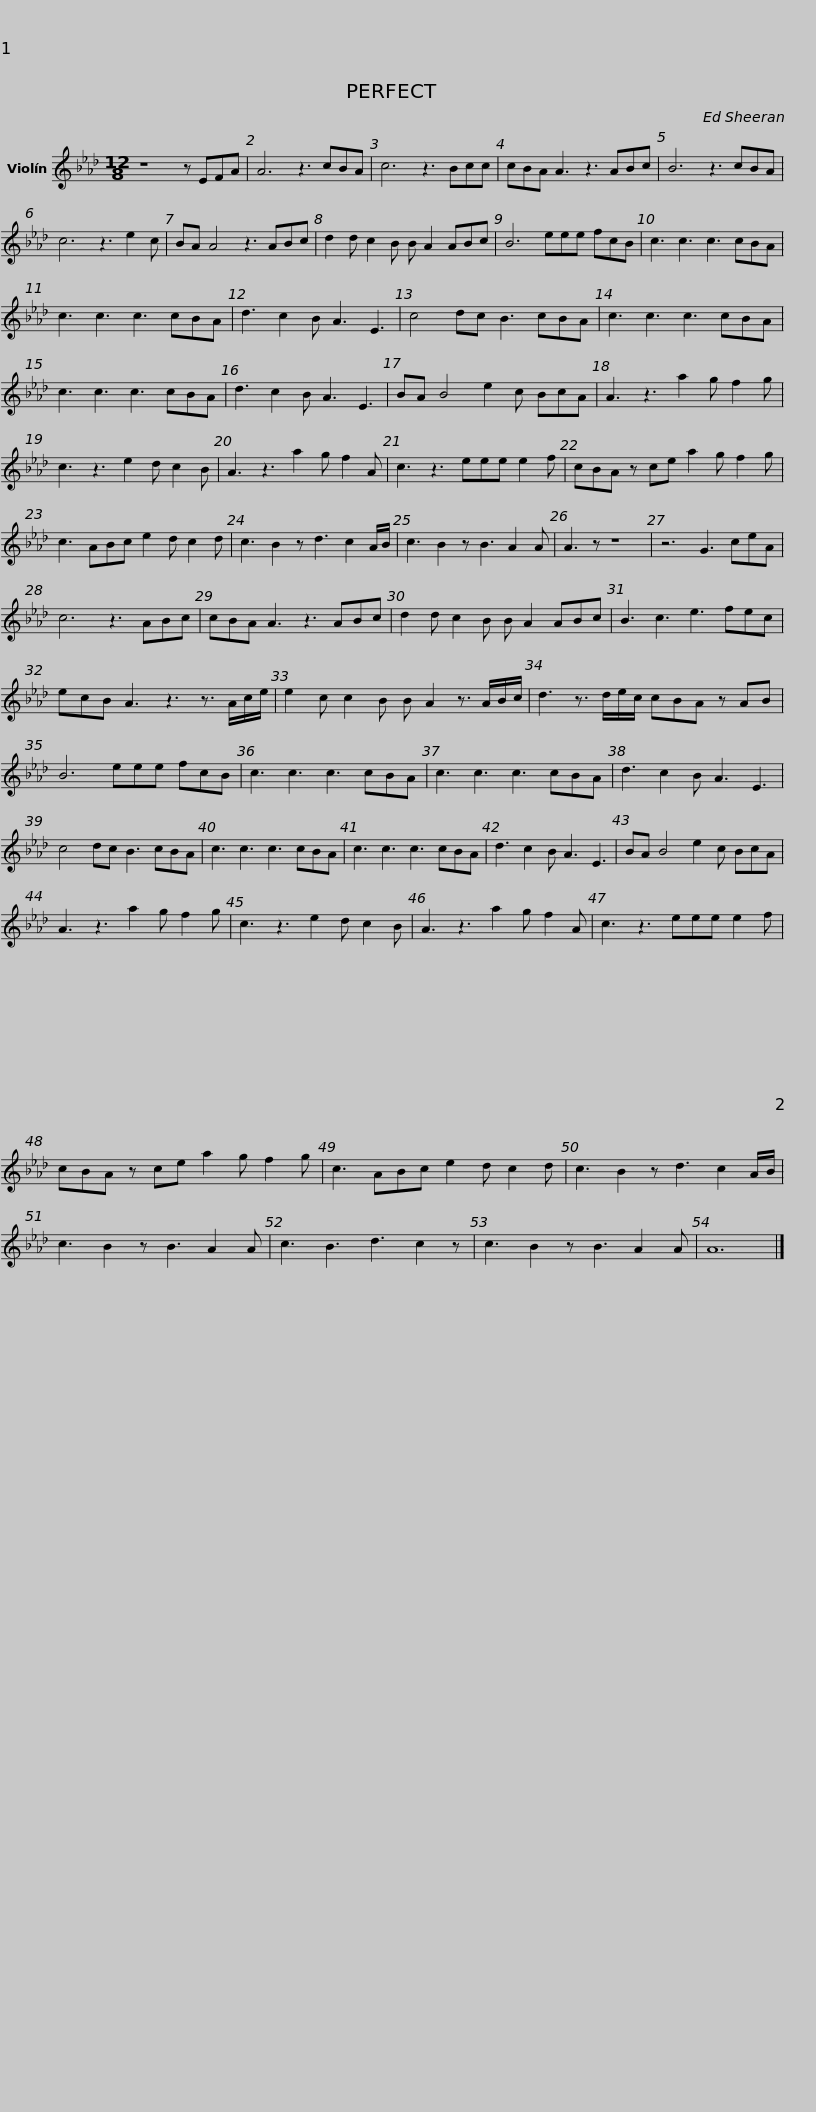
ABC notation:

X:1
L:1/8
M:12/8
I:linebreak $
K:Ab
V:1 treble
V:1
 z8 z EFA | A6 z3 cBA | c6 z3 Bcc |$ cBA A3 z3 ABc | B6 z3 cBA | %5
 c6 z3 e2 c |$ BA A4 z3 ABc | d2 d c2 B B A2 ABc | B6 eee fcB |$ c3 c3 c3 cBA | %10
 c3 c3 c3 cBA | d3 c2 B A3 E3 |$ c4 dc B3 cBA | c3 c3 c3 cBA | c3 c3 c3 cBA |$ %15
 d3 c2 B A3 E3 | BA B4 e2 c BcA | A3 z3 a2 g f2 g |$ c3 z3 e2 d c2 B | A3 z3 a2 g f2 A | %20
 c3 z3 eee e2 f |$ cBA z ce a2 g f2 g | c3 ABc e2 d c2 d |$ c3 B2 z d3 c2 A/B/ | c3 B2 z B3 A2 A | %25
 A3 z z8 | z6 G3 ceA |$ c6 z3 ABc | cBA A3 z3 ABc | d2 d c2 B B A2 ABc |$ %30
 B3 c3 e3 fec | ecB A3 z3 z3/2 A/c/e/ |$ e2 c c2 B B A2 z3/2 A/B/c/ | d3 z3/2 d/e/c/ cBA z AB |$ B6 eee fcB | %35
 c3 c3 c3 cBA | c3 c3 c3 cBA |$ d3 c2 B A3 E3 | c4 dc B3 cBA | c3 c3 c3 cBA |$ %40
 c3 c3 c3 cBA | d3 c2 B A3 E3 | BA B4 e2 c BcA |$ A3 z3 a2 g f2 g | c3 z3 e2 d c2 B | %45
 A3 z3 a2 g f2 A |$ c3 z3 eee e2 f | cBA z ce a2 g f2 g |$ c3 ABc e2 d c2 d | c3 B2 z d3 c2 A/B/ | %50
 c3 B2 z B3 A2 A |$ c3 B3 d3 c2 z | c3 B2 z B3 A2 A | A12 |] %54
